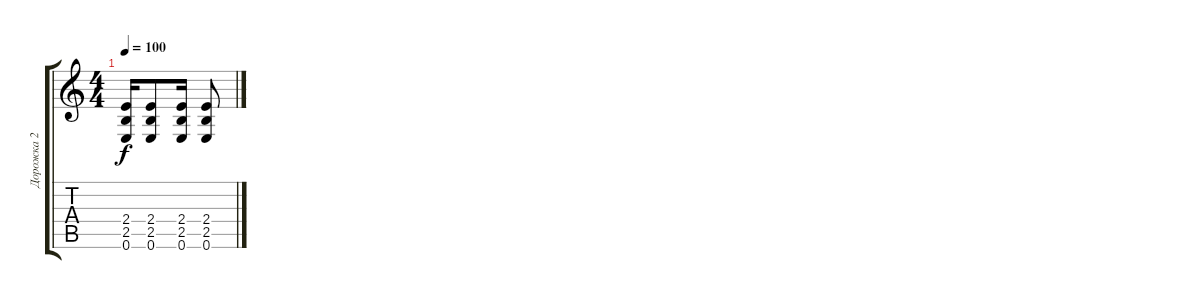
\track ("Дорожка 2" "Дорожка 2") {instrument acousticguitarnylon}
\staff {score tabs}
\tuning (E4 B3 G3 D3 A2 E2) {hide}
\ts (4 4)
\tempo 100
\clef g2
\ks c
(2.4 2.5 0.6).16{dy f} (2.4 2.5 0.6).8 (2.4 2.5 0.6).16 (2.4 2.5 0.6).8
